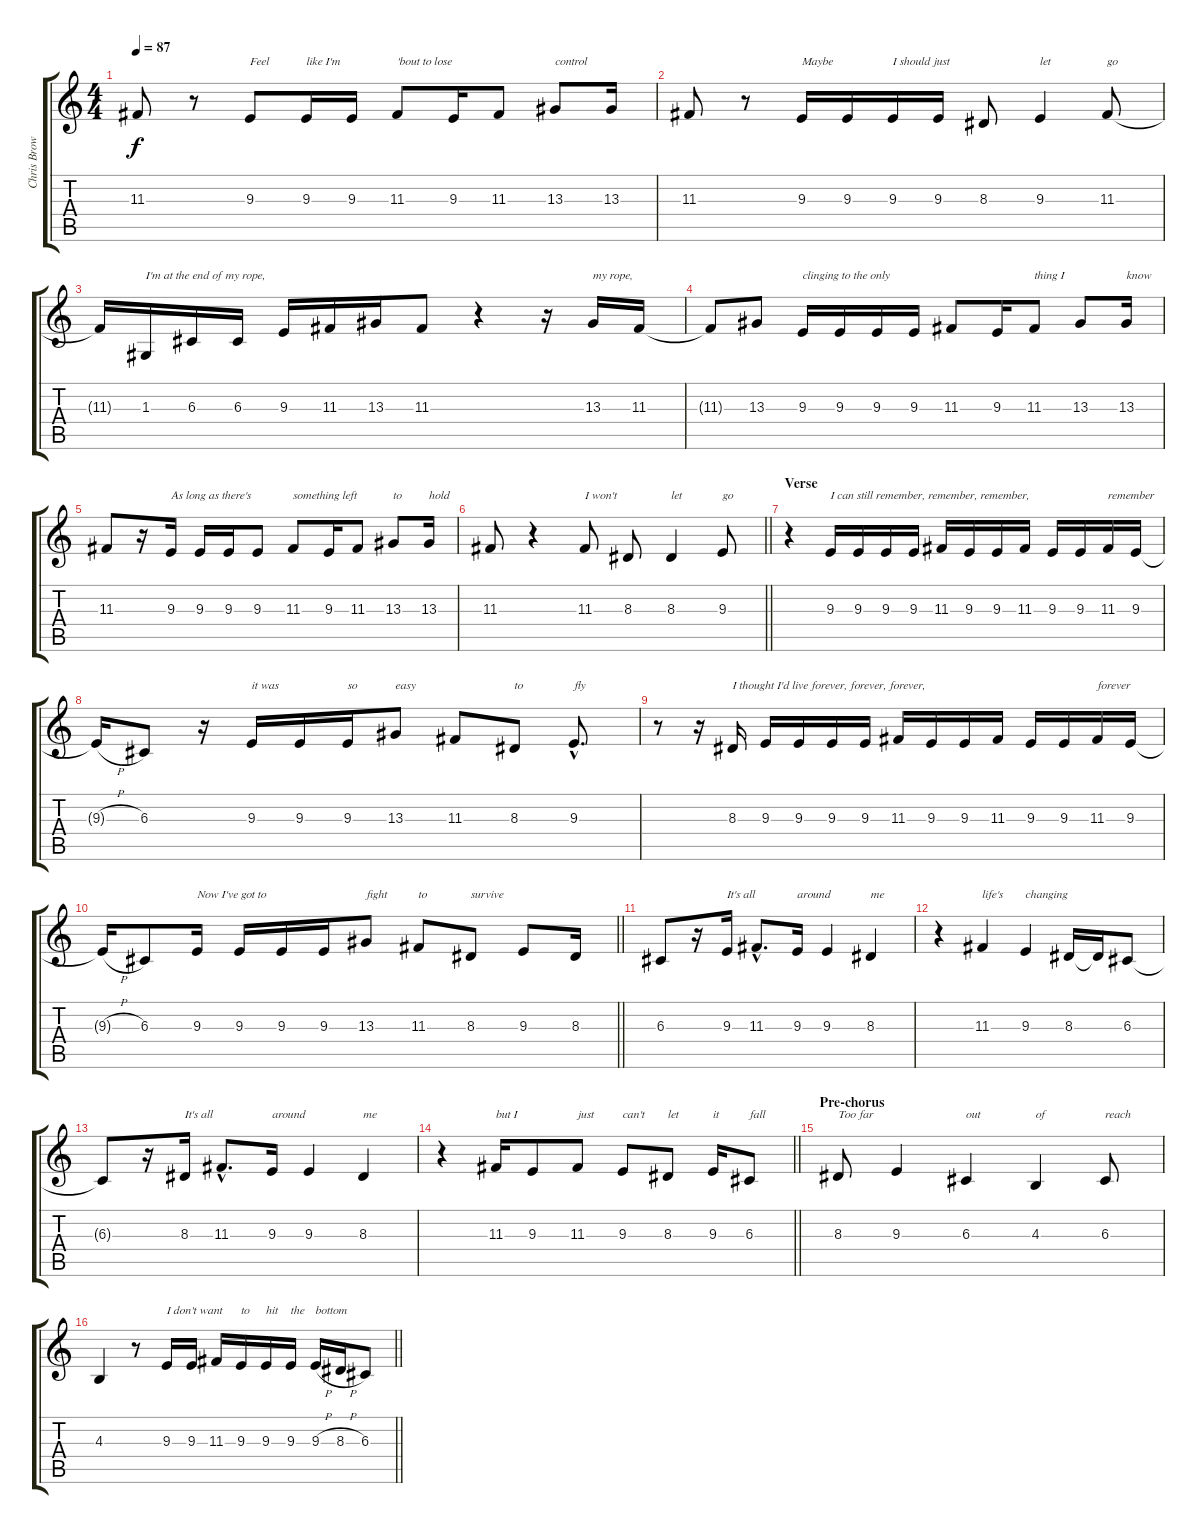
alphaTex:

\track ("Chris Brown (Vocals)" "Chris Brow") {instrument violin}
\staff {score tabs}
\tuning (E4 B3 G3 D3 A2 D2) {hide}
\ts (4 4)
\tempo 87
\clef g2
\ks c
11.3.8{dy f} r.8 9.3.8{txt "Feel"} 9.3.16{txt "like I'm"} 9.3.16 11.3.8{txt "'bout to lose"} 9.3.16 11.3.8 13.3.8{txt "control"} 13.3.16 |
11.3.8 r.8 9.3.16{txt "Maybe"} 9.3.16 9.3.16{txt "I should just"} 9.3.16 8.3.8 9.3.4{txt "let"} 11.3.8{txt "go"} |
11.3{t}.16 1.3.16{txt "I'm at the end of my rope,"} 6.3.16 6.3.16 9.3.16 11.3.16 13.3.16 11.3.8 r.4 r.16 13.3.16{txt "my rope,"} 11.3.16 |
11.3{t}.8 13.3.8 9.3.16{txt "clinging to the only"} 9.3.16 9.3.16 9.3.16 11.3.8 9.3.16 11.3.8{txt "thing I"} 13.3.8 13.3.16{txt "know"} |
11.3.8 r.16 9.3.16{txt "As long as there's"} 9.3.16 9.3.16 9.3.8 11.3.8{txt "something left"} 9.3.16 11.3.8 13.3.8{txt "to"} 13.3.16{txt "hold"} |
\barLineRight lightlight
11.3.8 r.4 11.3.8{txt "I won't"} 8.3.8 8.3.4{txt "let"} 9.3.8{txt "go"} |
\section ("" "Verse")
r.4 9.3.16{txt "I can still remember, remember, remember,"} 9.3.16 9.3.16 9.3.16 11.3.16 9.3.16 9.3.16 11.3.16 9.3.16 9.3.16 11.3.16{txt "remember"} 9.3.16 |
9.3{h t}.16 6.3.8 r.16 9.3.16{txt "it was"} 9.3.16 9.3.16{txt "so"} 13.3.8{txt "easy"} 11.3.8 8.3.8{txt "to"} 9.3{hac}.8{d txt "fly"} |
r.8 r.16 8.3.16{txt "I thought I'd live forever, forever, forever,"} 9.3.16 9.3.16 9.3.16 9.3.16 11.3.16 9.3.16 9.3.16 11.3.16 9.3.16 9.3.16 11.3.16{txt "forever"} 9.3.16 |
\barLineRight lightlight
9.3{h t}.16 6.3.8 9.3.16{txt "Now I've got to"} 9.3.16 9.3.16 9.3.16 13.3.8{txt "fight"} 11.3.8{txt "to"} 8.3.8{txt "survive"} 9.3.8 8.3.16 |
6.3.8 r.16 9.3.16{txt "It's all"} 11.3{hac}.8{d} 9.3.16{txt "around"} 9.3.4 8.3.4{txt "me"} |
r.4 11.3.4{txt "life's"} 9.3.4{txt "changing"} 8.3.16 8.3{t}.16 6.3.8 |
6.3{t}.8 r.16 8.3.16{txt "It's all"} 11.3{hac}.8{d} 9.3.16{txt "around"} 9.3.4 8.3.4{txt "me"} |
\barLineRight lightlight
r.4 11.3.16{txt "but I"} 9.3.8 11.3.8{txt "just"} 9.3.8{txt "can't"} 8.3.8{txt "let"} 9.3.16{txt "it"} 6.3.8{txt "fall"} |
\section ("" "Pre-chorus")
8.3.8{txt "Too far"} 9.3.4 6.3.4{txt "out"} 4.3.4{txt "of"} 6.3.8{txt "reach"} |
\barLineRight lightlight
4.3.4 r.8 9.3.16{txt "I don't want"} 9.3.16 11.3.16 9.3.16{txt "to"} 9.3.16{txt "hit"} 9.3.16{txt "the"} 9.3{h}.16{txt "bottom"} 8.3{h}.16 6.3.8
